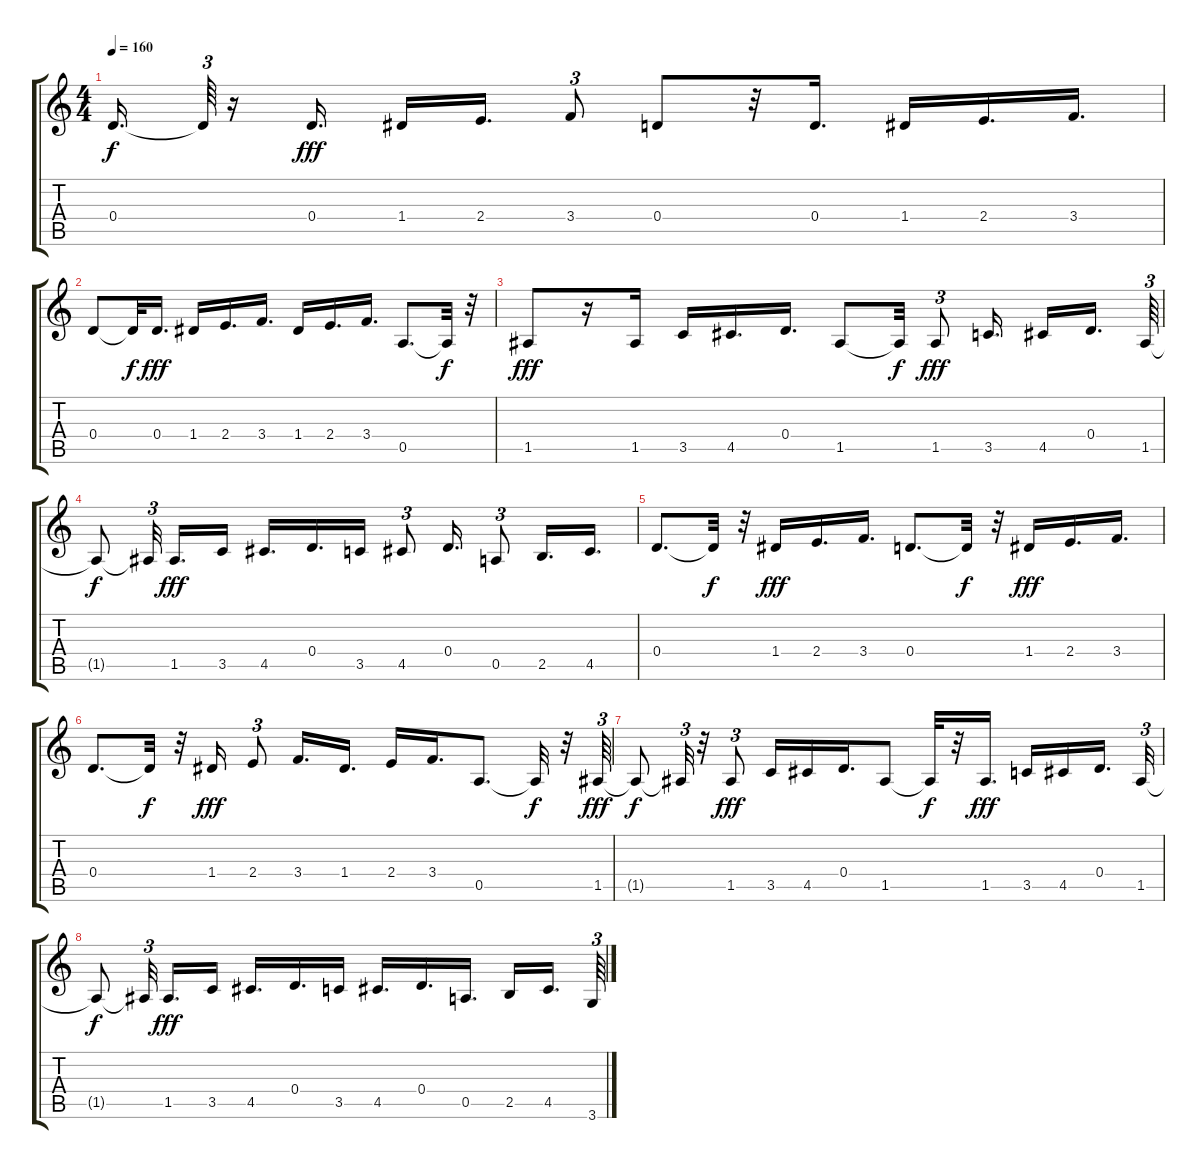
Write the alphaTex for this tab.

\track "" {instrument acousticbass}
\staff {score tabs}
\tuning (E4 B3 G3 D3 A2 E2) {hide}
\ts (4 4)
\tempo 160
\clef g2
\ks c
0.4{t}.16{d dy f} 0.4{t}.64{tu (3 2)} r.16 0.4.16{d dy fff} 1.4.16 2.4.16{d} 3.4.8{tu (3 2)} 0.4.8 r.32 0.4.16{d} 1.4.16 2.4.16{d} 3.4.16{d} |
0.4.8 0.4{t}.32{dy f} 0.4.16{d dy fff} 1.4.16 2.4.16{d} 3.4.16{d} 1.4.16 2.4.16{d} 3.4.16{d} 0.5.8{d} 0.5{t}.32{dy f} r.32 |
1.5.8{dy fff} r.16 1.5.16 3.5.16 4.5.16{d} 0.4.16{d} 1.5.8 1.5{t}.32{dy f} 1.5.8{tu (3 2) dy fff} 3.5.16{d} 4.5.16 0.4.16{d beam splitsecondary} 1.5.64{tu (3 2)} |
1.5{t}.8{dy f} 1.5{t}.32{tu (3 2) beam splitsecondary} 1.5.16{d dy fff} 3.5.16 4.5.16{d} 0.4.16{d} 3.5.16 4.5.8{tu (3 2)} 0.4.16{d} 0.5.8{tu (3 2)} 2.5.16{d} 4.5.16{d} |
0.4.8{d} 0.4{t}.32{dy f} r.32 1.4.16{dy fff} 2.4.16{d} 3.4.16{d} 0.4.8{d} 0.4{t}.32{dy f} r.32 1.4.16{dy fff} 2.4.16{d} 3.4.16{d} |
0.4.8{d} 0.4{t}.32{dy f} r.32 1.4.16{dy fff} 2.4.8{tu (3 2)} 3.4.16{d} 1.4.16{d} 2.4.16 3.4.16{d} 0.5.8{d} 0.5{t}.32{dy f} r.32 1.5.64{tu (3 2) dy fff} |
1.5{t}.8{dy f} 1.5{t}.32{tu (3 2)} r.32 1.5.8{tu (3 2) dy fff} 3.5.16 4.5.16 0.4.16{d} 1.5.8 1.5{t}.32{dy f} r.32 1.5.16{d dy fff} 3.5.16 4.5.16 0.4.16{d beam splitsecondary} 1.5.32{tu (3 2)} |
1.5{t}.8{dy f} 1.5{t}.32{tu (3 2) beam splitsecondary} 1.5.16{d dy fff} 3.5.16 4.5.16{d} 0.4.16{d} 3.5.16 4.5.16{d} 0.4.16{d} 0.5.16{d} 2.5.16 4.5.16{d beam splitsecondary} 3.6.64{tu (3 2)}
